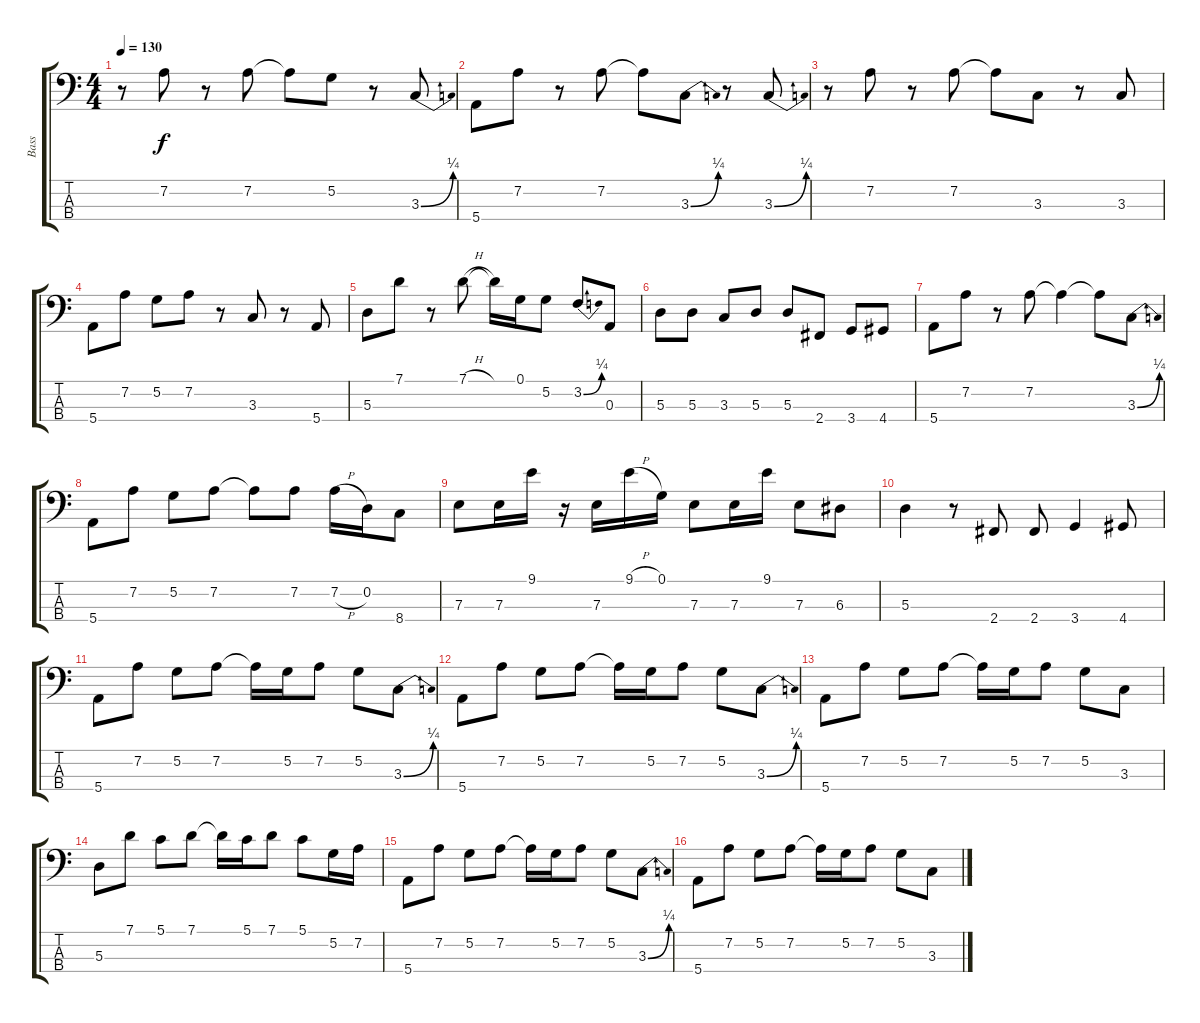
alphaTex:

\track ("Bass" "Bass") {instrument electricbassfinger}
\staff {score tabs}
\tuning (G2 D2 A1 E1) {hide}
\ts (4 4)
\tempo 130
\clef f4
\ks c
r.8{dy f instrument electricbassfinger} 7.2.8 r.8 7.2.8 7.2{t}.8 5.2.8 r.8 3.3{be (bend 0 0 60 1)}.8 |
5.4.8 7.2.8 r.8 7.2.8 7.2{t}.8 3.3{be (bend 0 0 60 1)}.8 r.8 3.3{be (bend 0 0 60 1)}.8 |
r.8 7.2.8 r.8 7.2.8 7.2{t}.8 3.3.8 r.8 3.3.8 |
5.4.8 7.2.8 5.2.8 7.2.8 r.8 3.3.8 r.8 5.4.8 |
5.3.8 7.1.8 r.8 7.1{h}.8 7.1{t}.16 0.1.16 5.2.8 3.2{be (bend 0 0 60 1)}.8 0.3.8 |
5.3.8 5.3.8 3.3.8 5.3.8 5.3.8 2.4.8 3.4.8 4.4.8 |
5.4.8 7.2.8 r.8 7.2.8 7.2{t}.4 7.2{t}.8 3.3{be (bend 0 0 60 1)}.8 |
5.4.8 7.2.8 5.2.8 7.2.8 7.2{t}.8 7.2.8 7.2{h}.16 0.2.16 8.4.8 |
7.3.8 7.3.16 9.1.16 r.16 7.3.16 9.1{h}.16 0.1.16 7.3.8 7.3.16 9.1.16 7.3.8 6.3.8 |
5.3.4 r.8 2.4.8 2.4.8 3.4.4 4.4.8 |
5.4.8 7.2.8 5.2.8 7.2.8 7.2{t}.16 5.2.16 7.2.8 5.2.8 3.3{be (bend 0 0 60 1)}.8 |
5.4.8 7.2.8 5.2.8 7.2.8 7.2{t}.16 5.2.16 7.2.8 5.2.8 3.3{be (bend 0 0 60 1)}.8 |
5.4.8 7.2.8 5.2.8 7.2.8 7.2{t}.16 5.2.16 7.2.8 5.2.8 3.3.8 |
5.3.8 7.1.8 5.1.8 7.1.8 7.1{t}.16 5.1.16 7.1.8 5.1.8 5.2.16 7.2.16 |
5.4.8 7.2.8 5.2.8 7.2.8 7.2{t}.16 5.2.16 7.2.8 5.2.8 3.3{be (bend 0 0 60 1)}.8 |
5.4.8 7.2.8 5.2.8 7.2.8 7.2{t}.16 5.2.16 7.2.8 5.2.8 3.3.8
